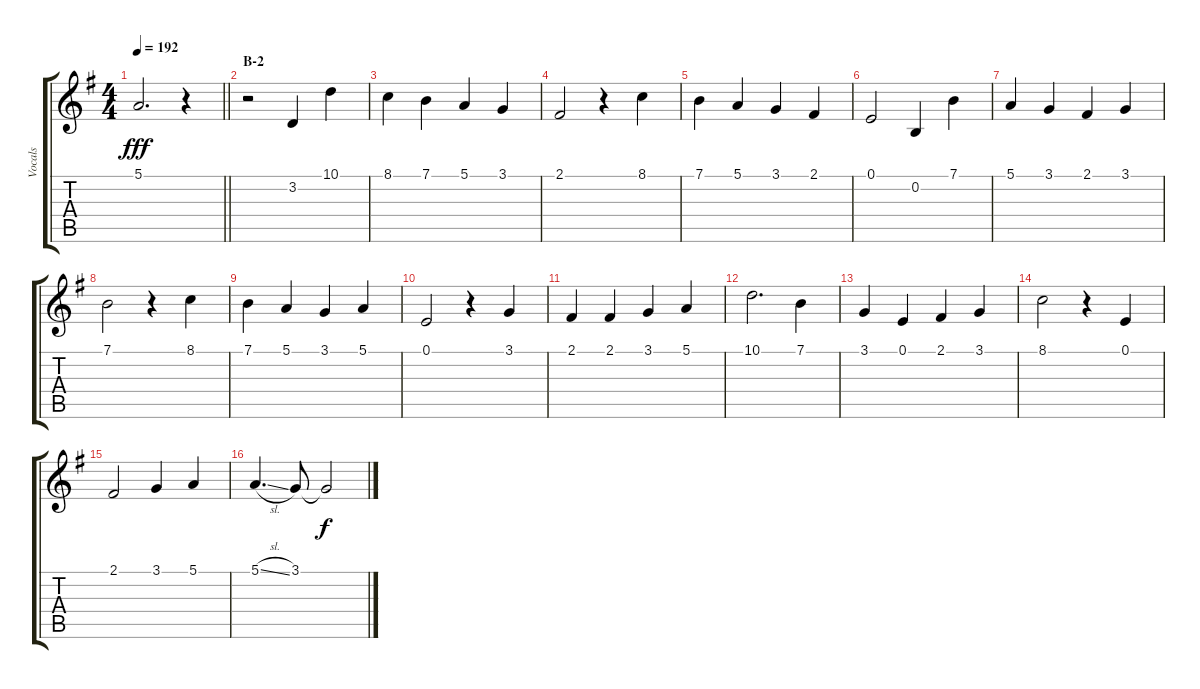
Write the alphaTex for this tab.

\track ("Vocals" "Vocals") {instrument voiceoohs}
\staff {score tabs}
\tuning (E4 B3 G3 D3 A2 E2) {hide}
\ts (4 4)
\tempo 192
\clef g2
\barLineRight lightlight
\ks g
5.1.2{d dy fff} r.4 |
\section ("" "B-2")
r.2 3.2.4 10.1.4 |
8.1.4 7.1.4 5.1.4 3.1.4 |
2.1.2 r.4 8.1.4 |
7.1.4 5.1.4 3.1.4 2.1.4 |
0.1.2 0.2.4 7.1.4 |
5.1.4 3.1.4 2.1.4 3.1.4 |
7.1.2 r.4 8.1.4 |
7.1.4 5.1.4 3.1.4 5.1.4 |
0.1.2 r.4 3.1.4 |
2.1.4 2.1.4 3.1.4 5.1.4 |
10.1.2{d} 7.1.4 |
3.1.4 0.1.4 2.1.4 3.1.4 |
8.1.2 r.4 0.1.4 |
2.1.2 3.1.4 5.1.4 |
5.1{sl}.4{d} 3.1.8 3.1{t}.2{dy f}
